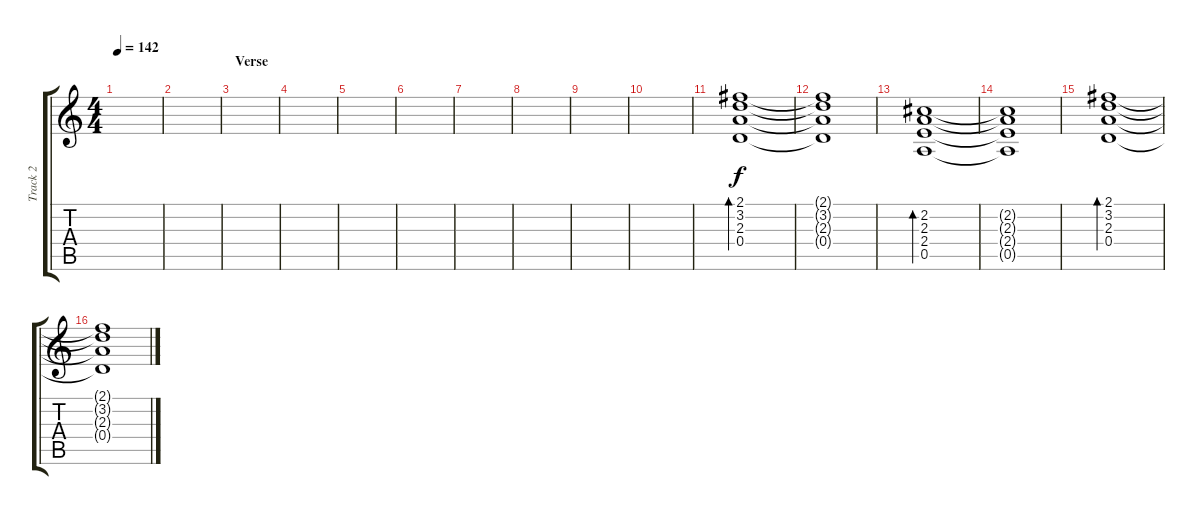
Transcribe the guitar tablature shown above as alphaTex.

\track ("Track 2" "Track 2") {instrument electricguitarclean}
\staff {score tabs}
\tuning (E4 B3 G3 D3 A2 E2) {hide}
\ts (4 4)
\tempo 142
\clef g2
\ks c
|
|
\section ("" "Verse")
|
|
|
|
|
|
|
|
(2.1 3.2 2.3 0.4).1{bd 60} |
(2.1{t} 3.2{t} 2.3{t} 0.4{t}).1 |
(2.2 2.3 2.4 0.5).1{bd 60} |
(2.2{t} 2.3{t} 2.4{t} 0.5{t}).1 |
(2.1 3.2 2.3 0.4).1{bd 60} |
(2.1{t} 3.2{t} 2.3{t} 0.4{t}).1
